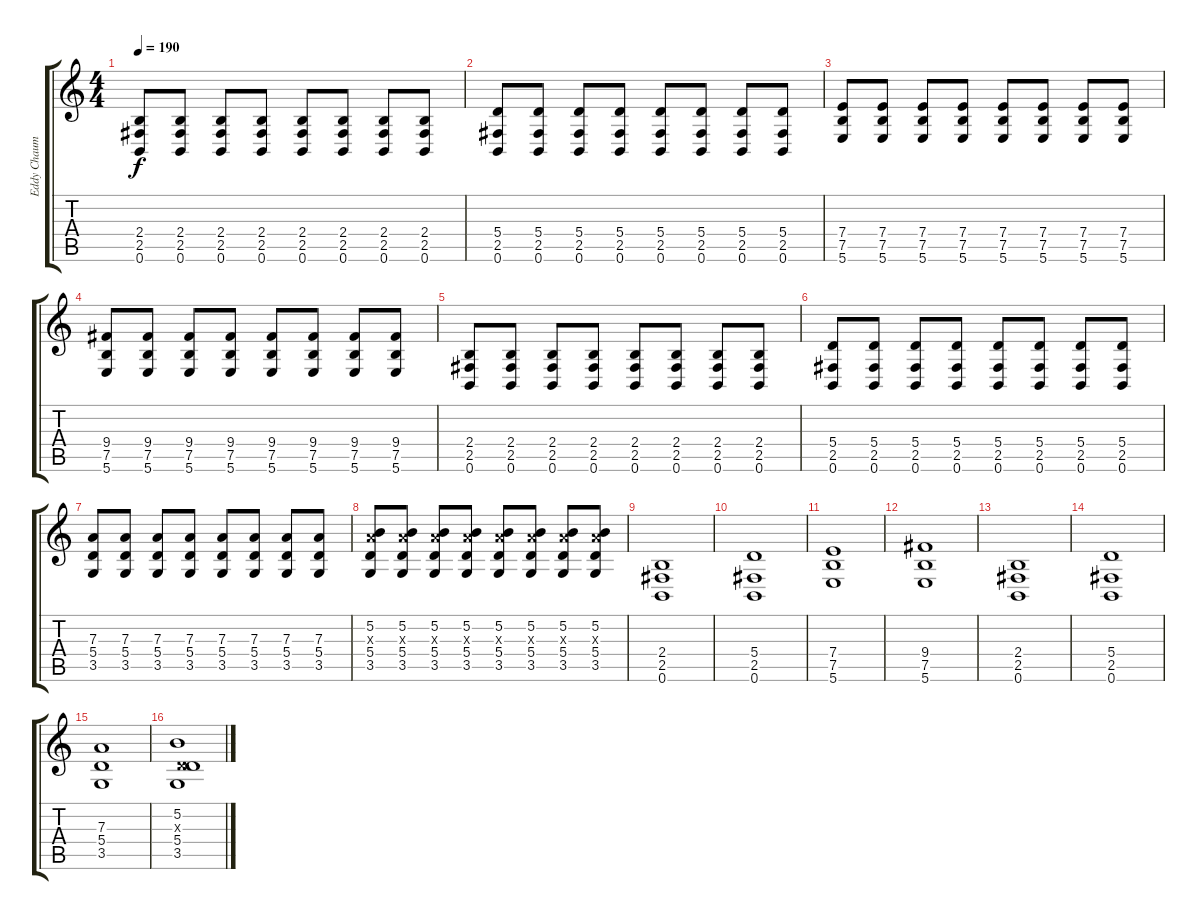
\track ("Eddy Chaumulot (Rythm)" "Eddy Chaum") {instrument distortionguitar}
\staff {score tabs}
\tuning (B3 Gb3 D3 A2 E2 B1) {hide}
\ts (4 4)
\tempo 190
\clef g2
\ks c
(2.4 2.5 0.6).8{dy f} (2.4 2.5 0.6).8 (2.4 2.5 0.6).8 (2.4 2.5 0.6).8 (2.4 2.5 0.6).8 (2.4 2.5 0.6).8 (2.4 2.5 0.6).8 (2.4 2.5 0.6).8 |
(5.4 2.5 0.6).8 (5.4 2.5 0.6).8 (5.4 2.5 0.6).8 (5.4 2.5 0.6).8 (5.4 2.5 0.6).8 (5.4 2.5 0.6).8 (5.4 2.5 0.6).8 (5.4 2.5 0.6).8 |
(7.4 7.5 5.6).8 (7.4 7.5 5.6).8 (7.4 7.5 5.6).8 (7.4 7.5 5.6).8 (7.4 7.5 5.6).8 (7.4 7.5 5.6).8 (7.4 7.5 5.6).8 (7.4 7.5 5.6).8 |
(9.4 7.5 5.6).8 (9.4 7.5 5.6).8 (9.4 7.5 5.6).8 (9.4 7.5 5.6).8 (9.4 7.5 5.6).8 (9.4 7.5 5.6).8 (9.4 7.5 5.6).8 (9.4 7.5 5.6).8 |
(2.4 2.5 0.6).8 (2.4 2.5 0.6).8 (2.4 2.5 0.6).8 (2.4 2.5 0.6).8 (2.4 2.5 0.6).8 (2.4 2.5 0.6).8 (2.4 2.5 0.6).8 (2.4 2.5 0.6).8 |
(5.4 2.5 0.6).8 (5.4 2.5 0.6).8 (5.4 2.5 0.6).8 (5.4 2.5 0.6).8 (5.4 2.5 0.6).8 (5.4 2.5 0.6).8 (5.4 2.5 0.6).8 (5.4 2.5 0.6).8 |
(7.3 5.4 3.5).8 (7.3 5.4 3.5).8 (7.3 5.4 3.5).8 (7.3 5.4 3.5).8 (7.3 5.4 3.5).8 (7.3 5.4 3.5).8 (7.3 5.4 3.5).8 (7.3 5.4 3.5).8 |
(5.2 7.3{x} 5.4 3.5).8 (5.2 7.3{x} 5.4 3.5).8 (5.2 7.3{x} 5.4 3.5).8 (5.2 7.3{x} 5.4 3.5).8 (5.2 7.3{x} 5.4 3.5).8 (5.2 7.3{x} 5.4 3.5).8 (5.2 7.3{x} 5.4 3.5).8 (5.2 7.3{x} 5.4 3.5).8 |
(2.4 2.5 0.6).1 |
(5.4 2.5 0.6).1 |
(7.4 7.5 5.6).1 |
(9.4 7.5 5.6).1 |
(2.4 2.5 0.6).1 |
(5.4 2.5 0.6).1 |
(7.3 5.4 3.5).1 |
(5.2 0.3{x} 5.4 3.5).1
